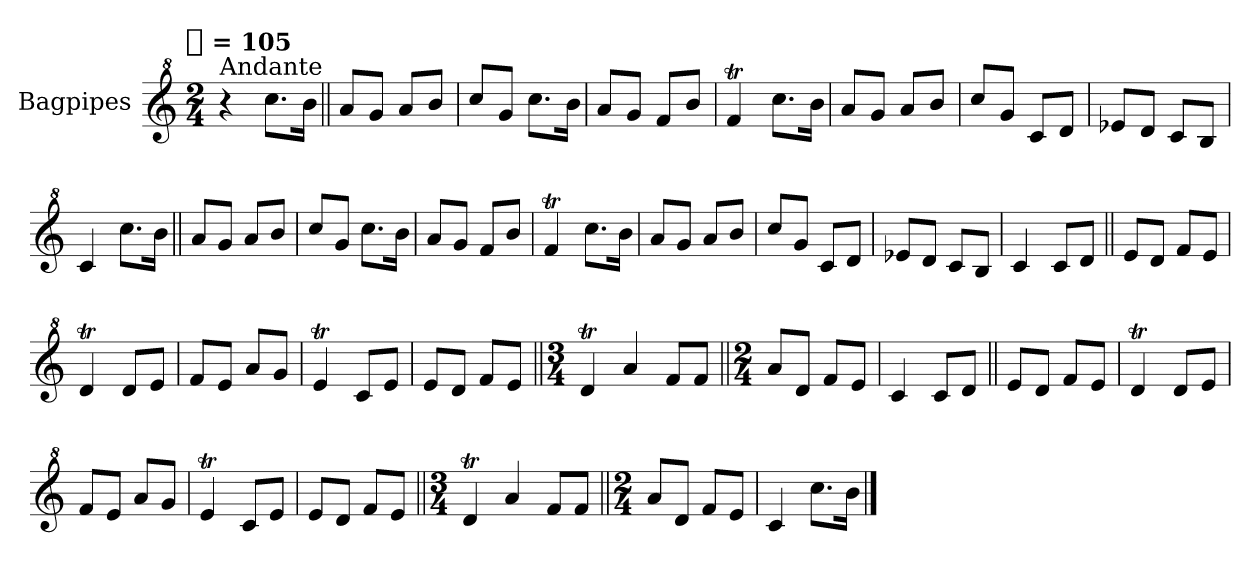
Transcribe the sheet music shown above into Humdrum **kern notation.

**kern
*part1
*staff1
*I"Bagpipes
*I'Bag
*clefG^2
*k[]
!!LO:TX:omd:t=[quarter] = 105
*M2/4
*MM105
=1
!LO:TX:a:t=Andante
4r
8.cccL
16bbJk
=||
8aaL
8ggJ
8aaL
8bbJ
=
8cccL
8ggJ
8.cccL
16bbJk
=
8aaL
8ggJ
8ffL
8bbJ
=
4ffT
8.cccL
16bbJk
=
8aaL
8ggJ
8aaL
8bbJ
=
8cccL
8ggJ
8ccL
8ddJ
=
8ee-XL
8ddJ
8ccL
8bJ
=
4cc
8.cccL
16bbJk
=||
8aaL
8ggJ
8aaL
8bbJ
=
8cccL
8ggJ
8.cccL
16bbJk
=
8aaL
8ggJ
8ffL
8bbJ
=
4ffT
8.cccL
16bbJk
=
8aaL
8ggJ
8aaL
8bbJ
=
8cccL
8ggJ
8ccL
8ddJ
=
8ee-XL
8ddJ
8ccL
8bJ
=
4cc
8ccL
8ddJ
=||
8eeL
8ddJ
8ffL
8eeJ
=
4ddT
8ddL
8eeJ
=
8ffL
8eeJ
8aaL
8ggJ
=
4eet
8ccL
8eeJ
=
8eeL
8ddJ
8ffL
8eeJ
=||
*M3/4
4ddT
4aa
8ffL
8ffJ
=||
*M2/4
8aaL
8ddJ
8ffL
8eeJ
=
4cc
8ccL
8ddJ
=||
8eeL
8ddJ
8ffL
8eeJ
=
4ddT
8ddL
8eeJ
=
8ffL
8eeJ
8aaL
8ggJ
=
4eet
8ccL
8eeJ
=
8eeL
8ddJ
8ffL
8eeJ
=||
*M3/4
4ddT
4aa
8ffL
8ffJ
=||
*M2/4
8aaL
8ddJ
8ffL
8eeJ
=
4cc
8.cccL
16bbJk
==
*-
